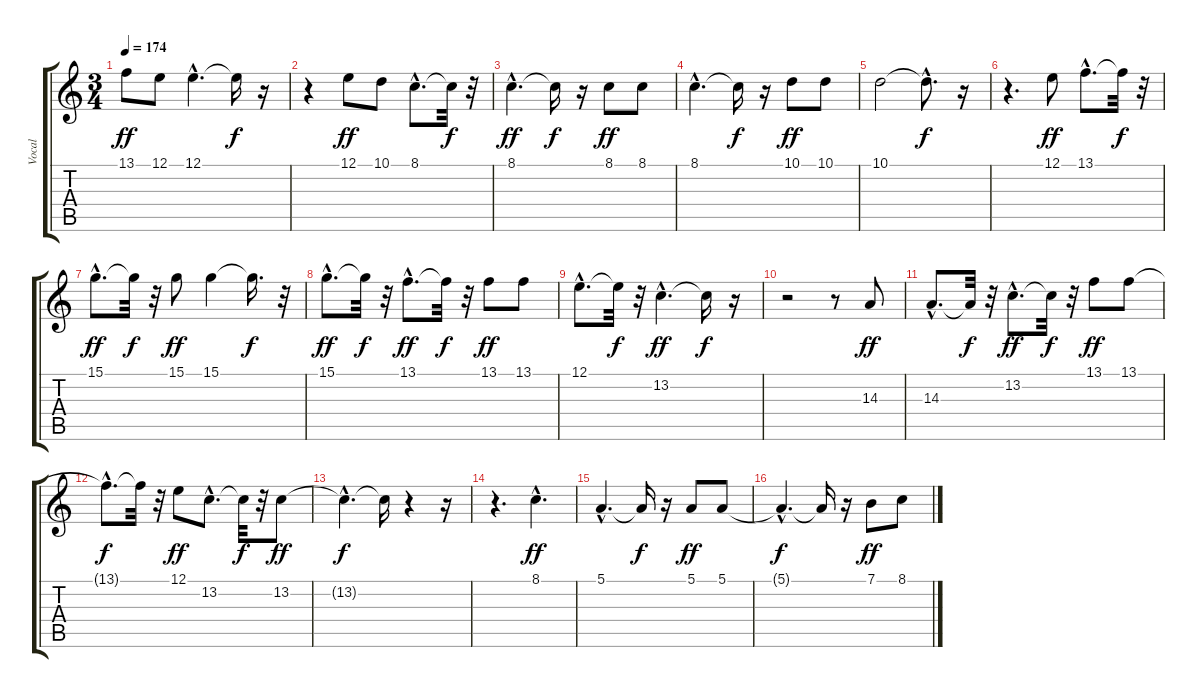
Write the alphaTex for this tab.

\track ("Vocal" "Vocal") {instrument sopranosax}
\staff {score tabs}
\tuning (E4 B3 G3 D3 A2 E2) {hide}
\ts (3 4)
\tempo 174
\clef g2
\ks c
13.1.8{dy ff} 12.1.8 12.1{hac}.4{d} 12.1{t}.16{dy f} r.16 |
r.4 12.1.8{dy ff} 10.1.8 8.1{hac}.8{d} 8.1{t}.32{dy f} r.32 |
8.1{hac}.4{d dy ff} 8.1{t}.16{dy f} r.16 8.1.8{dy ff} 8.1.8 |
8.1{hac}.4{d} 8.1{t}.16{dy f} r.16 10.1.8{dy ff} 10.1.8 |
10.1.2 10.1{hac t}.8{d dy f} r.16 |
r.4{d} 12.1.8{dy ff} 13.1{hac}.8{d} 13.1{t}.32{dy f} r.32 |
15.1{hac}.8{d dy ff} 15.1{t}.32{dy f} r.32 15.1.8{dy ff} 15.1.4 15.1{t}.16{d dy f} r.32 |
15.1{hac}.8{d dy ff} 15.1{t}.32{dy f} r.32 13.1{hac}.8{d dy ff} 13.1{t}.32{dy f} r.32 13.1.8{dy ff} 13.1.8 |
12.1{hac}.8{d} 12.1{t}.32{dy f} r.32 13.2{hac}.4{d dy ff} 13.2{t}.16{dy f} r.16 |
r.2 r.8 14.3.8{dy ff} |
14.3{hac}.8{d} 14.3{t}.32{dy f} r.32 13.2{hac}.8{d dy ff} 13.2{t}.32{dy f} r.32 13.1.8{dy ff} 13.1.8 |
13.1{hac t}.8{d dy f} 13.1{t}.32 r.32 12.1.8{dy ff} 13.2{hac}.8{d} 13.2{t}.32{dy f} r.32 13.2.8{dy ff} |
13.2{hac t}.4{d dy f} 13.2{t}.16 r.4 r.16 |
r.4{d} 8.1{hac}.4{d dy ff} |
5.1{hac}.4{d} 5.1{t}.16{dy f} r.16 5.1.8{dy ff} 5.1.8 |
5.1{hac t}.4{d dy f} 5.1{t}.16 r.16 7.1.8{dy ff} 8.1.8
